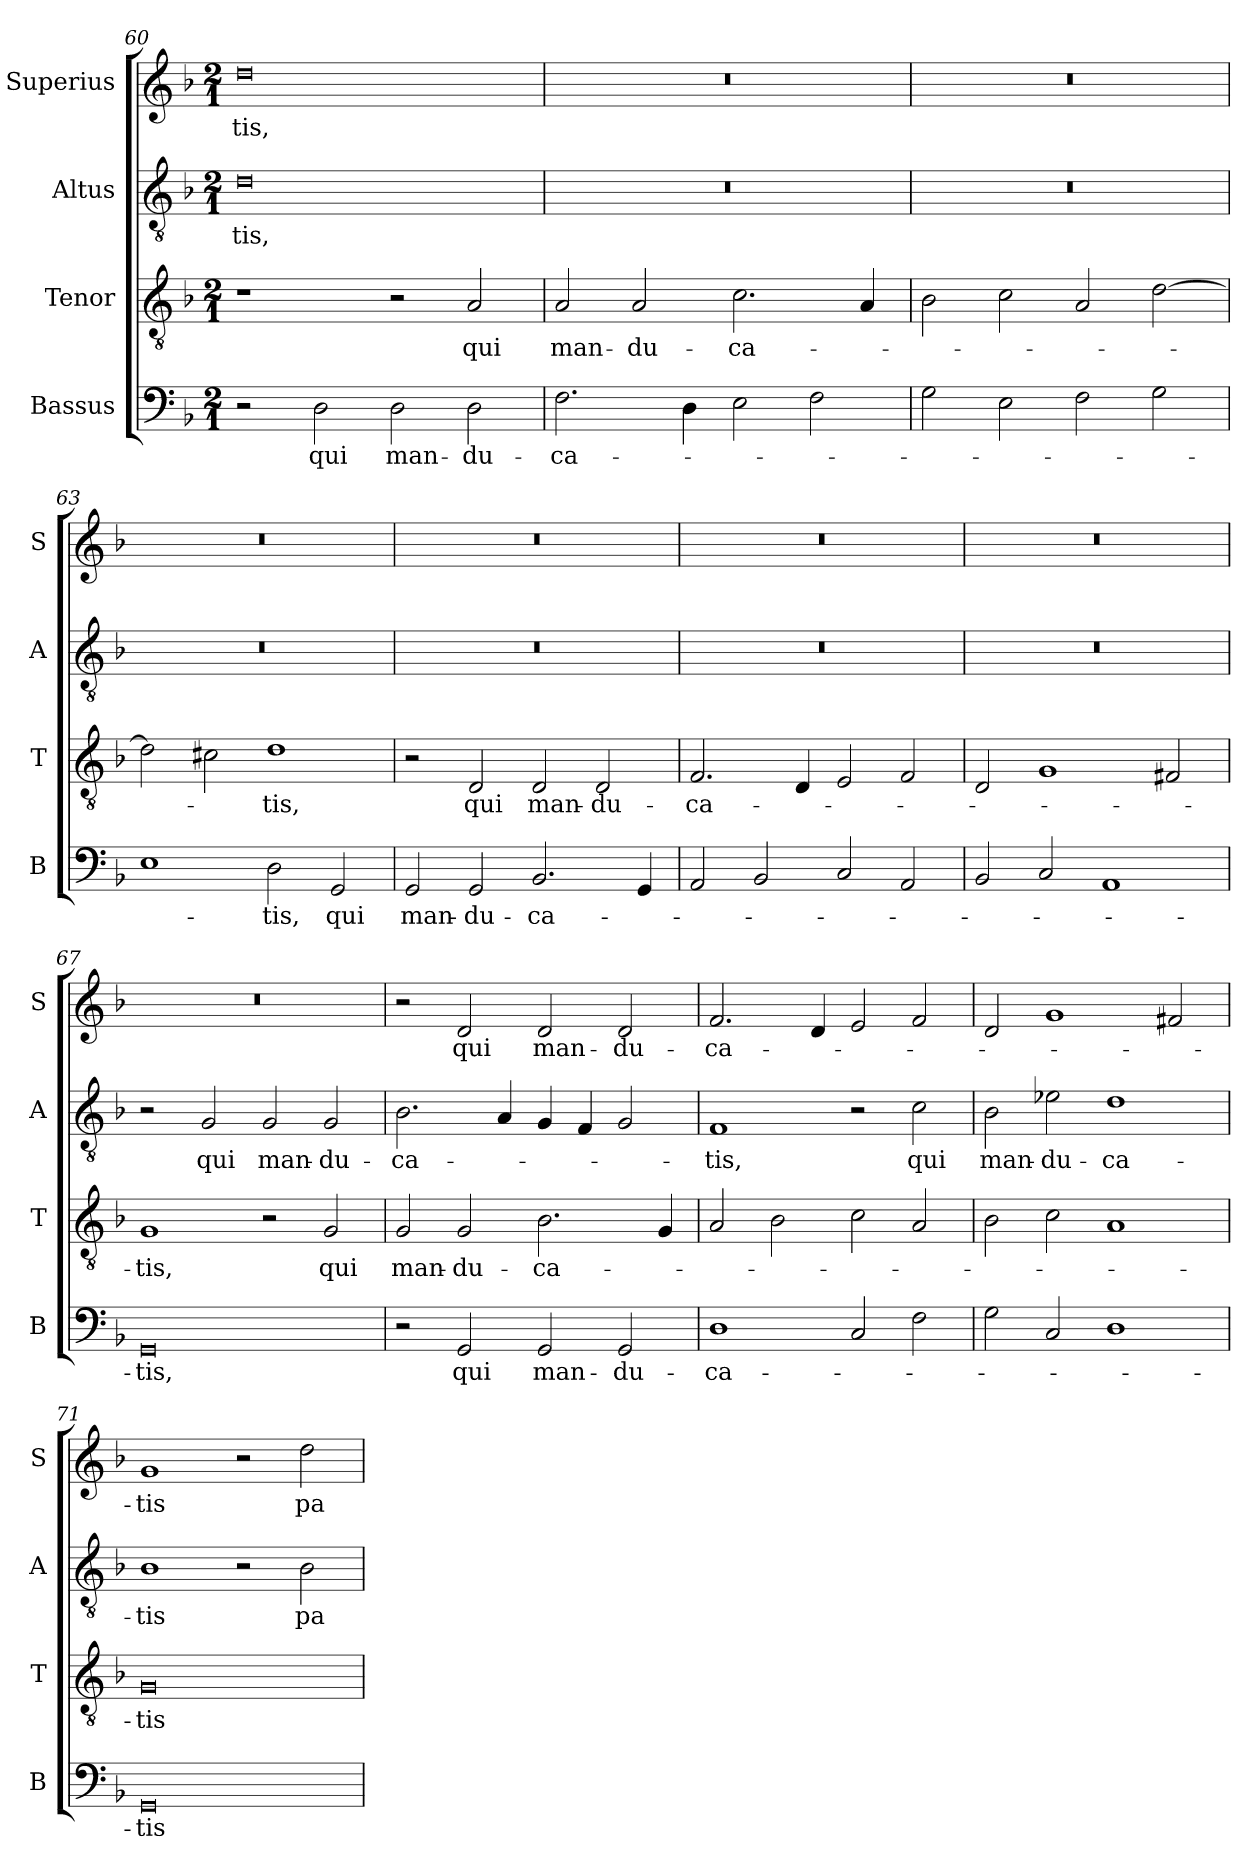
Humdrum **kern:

**kern	**text	**kern	**text	**kern	**text	**kern	**text
*part4	*part4	*part3	*part3	*part2	*part2	*part1	*part1
*staff4	*staff4	*staff3	*staff3	*staff2	*staff2	*staff1	*staff1
*I"Bassus	*	*I"Tenor	*	*I"Altus	*	*I"Superius	*
*I'B	*	*I'T	*	*I'A	*	*I'S	*
*clefF4	*	*clefGv2	*	*clefGv2	*	*clefG2	*
*k[b-]	*	*k[b-]	*	*k[b-]	*	*k[b-]	*
*F:	*	*F:	*	*F:	*	*F:	*
*M2/1	*	*M2/1	*	*M2/1	*	*M2/1	*
=60	=60	=60	=60	=60	=60	=60	=60
2r	.	1r	.	0d	-tis,	0dd	-tis,
2D	qui	.	.	.	.	.	.
2D	man-	2r	.	.	.	.	.
2D	-du-	2A	qui	.	.	.	.
=61	=61	=61	=61	=61	=61	=61	=61
2.F	-ca-	2A	man-	0r	.	0r	.
.	.	2A	-du-	.	.	.	.
4D	.	.	.	.	.	.	.
2E	.	2.c	-ca-	.	.	.	.
2F	.	.	.	.	.	.	.
.	.	4A	.	.	.	.	.
=62	=62	=62	=62	=62	=62	=62	=62
2G	.	2B-	.	0r	.	0r	.
2E	.	2c	.	.	.	.	.
2F	.	2A	.	.	.	.	.
2G	.	[2d	.	.	.	.	.
=63	=63	=63	=63	=63	=63	=63	=63
1E	.	2d]	.	0r	.	0r	.
.	.	2c#X	.	.	.	.	.
2D	-tis,	1d	-tis,	.	.	.	.
2GG	qui	.	.	.	.	.	.
=64	=64	=64	=64	=64	=64	=64	=64
2GG	man-	2r	.	0r	.	0r	.
2GG	-du-	2D	qui	.	.	.	.
2.BB-	-ca-	2D	man-	.	.	.	.
.	.	2D	-du-	.	.	.	.
4GG	.	.	.	.	.	.	.
=65	=65	=65	=65	=65	=65	=65	=65
2AA	.	2.F	-ca-	0r	.	0r	.
2BB-	.	.	.	.	.	.	.
.	.	4D	.	.	.	.	.
2C	.	2E	.	.	.	.	.
2AA	.	2F	.	.	.	.	.
=66	=66	=66	=66	=66	=66	=66	=66
2BB-	.	2D	.	0r	.	0r	.
2C	.	1G	.	.	.	.	.
1AA	.	.	.	.	.	.	.
.	.	2F#X	.	.	.	.	.
=67	=67	=67	=67	=67	=67	=67	=67
0GG	-tis,	1G	-tis,	2r	.	0r	.
.	.	.	.	2G	qui	.	.
.	.	2r	.	2G	man-	.	.
.	.	2G	qui	2G	-du-	.	.
=68	=68	=68	=68	=68	=68	=68	=68
2r	.	2G	man-	2.B-	-ca-	2r	.
2GG	qui	2G	-du-	.	.	2d	qui
.	.	.	.	4A	.	.	.
2GG	man-	2.B-	-ca-	4G	.	2d	man-
.	.	.	.	4F	.	.	.
2GG	-du-	.	.	2G	.	2d	-du-
.	.	4G	.	.	.	.	.
=69	=69	=69	=69	=69	=69	=69	=69
1D	-ca-	2A	.	1F	-tis,	2.f	-ca-
.	.	2B-	.	.	.	.	.
.	.	.	.	.	.	4d	.
2C	.	2c	.	2r	.	2e	.
2F	.	2A	.	2c	qui	2f	.
=70	=70	=70	=70	=70	=70	=70	=70
2G	.	2B-	.	2B-	man-	2d	.
2C	.	2c	.	2e-X	-du-	1g	.
1D	.	1A	.	1d	-ca-	.	.
.	.	.	.	.	.	2f#X	.
=71	=71	=71	=71	=71	=71	=71	=71
0GG	-tis	0G	-tis	1B-	-tis	1g	-tis
.	.	.	.	2r	.	2r	.
.	.	.	.	2B-	pa-	2dd	pa-
=	=	=	=	=	=	=	=
*-	*-	*-	*-	*-	*-	*-	*-
